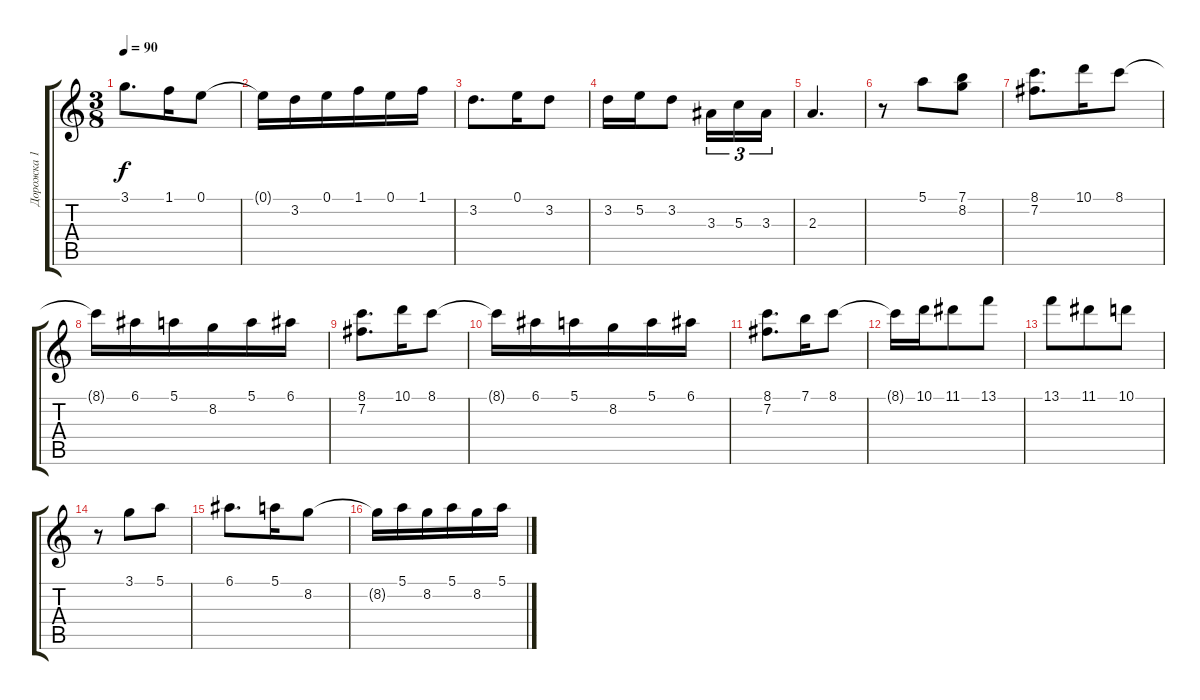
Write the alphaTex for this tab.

\track ("Дорожка 1" "Дорожка 1") {instrument acousticguitarsteel}
\staff {score tabs}
\tuning (E4 B3 G3 D3 A2 E2) {hide}
\ts (3 8)
\tempo 90
\clef g2
\ks c
3.1.8{d dy f} 1.1.16 0.1.8 |
0.1{t}.16 3.2.16 0.1.16 1.1.16 0.1.16 1.1.16 |
3.2.8{d} 0.1.16 3.2.8 |
3.2.16 5.2.16 3.2.8 3.3.16{tu (3 2)} 5.3.16{tu (3 2)} 3.3.16{tu (3 2)} |
2.3.4{d} |
r.8 5.1.8 (7.1 8.2).8 |
(8.1 7.2).8{d} 10.1.16 8.1.8 |
8.1{t}.16 6.1.16 5.1.16 8.2.16 5.1.16 6.1.16 |
(8.1 7.2).8{d} 10.1.16 8.1.8 |
8.1{t}.16 6.1.16 5.1.16 8.2.16 5.1.16 6.1.16 |
(8.1 7.2).8{d} 7.1.16 8.1.8 |
8.1{t}.16 10.1.16 11.1.8 13.1.8 |
13.1.8 11.1.8 10.1.8 |
r.8 3.1.8 5.1.8 |
6.1.8{d} 5.1.16 8.2.8 |
8.2{t}.16 5.1.16 8.2.16 5.1.16 8.2.16 5.1.16
